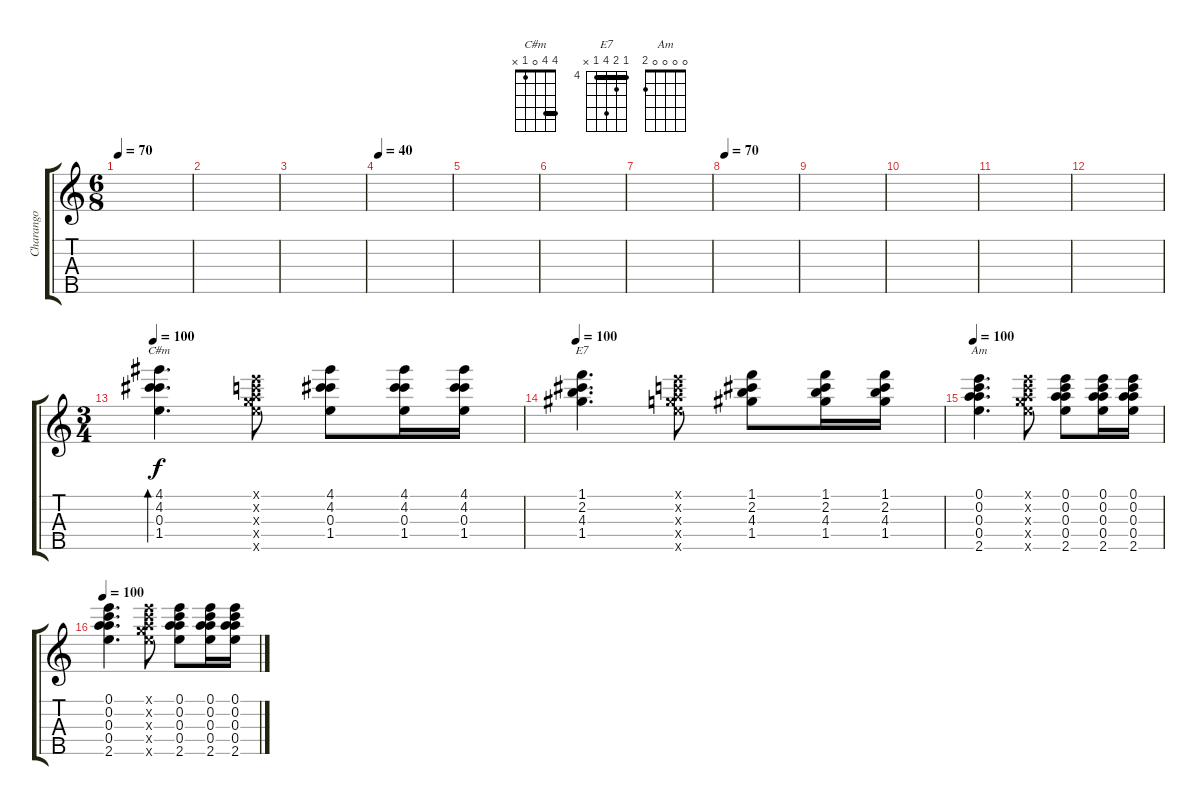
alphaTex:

\track ("Charango" "Charango") {instrument acousticguitarnylon}
\staff {score tabs}
\tuning (E5 A4 E4 C5 G4) {hide}
\chord ("C#m" 4 4 0 1 x) {barre 4}
\chord ("E7" 4 5 7 4 x) {firstfret 4 barre 4}
\chord ("Am" 0 0 0 0 2)
\ts (6 8)
\tempo 70
\clef g2
\ks c
|
|
|
\tempo 40
|
|
|
|
\tempo 70
|
|
|
|
|
\ts (3 4)
\tempo 100
(4.1 4.2 0.3 1.4).4{d bd 60 ch "C#m" volume 5} (0.1{x} 0.2{x} 0.3{x} 0.4{x} 0.5{x}).8 (4.1 4.2 0.3 1.4).8 (4.1 4.2 0.3 1.4).16 (4.1 4.2 0.3 1.4).16 |
\tempo 100
(1.1 2.2 4.3 1.4).4{d ch "E7"} (0.1{x} 0.2{x} 0.3{x} 0.4{x} 0.5{x}).8 (1.1 2.2 4.3 1.4).8 (1.1 2.2 4.3 1.4).16 (1.1 2.2 4.3 1.4).16 |
\tempo 100
(0.1 0.2 0.3 0.4 2.5).4{d ch "Am"} (0.1{x} 0.2{x} 0.3{x} 0.4{x} 0.5{x}).8 (0.1 0.2 0.3 0.4 2.5).8 (0.1 0.2 0.3 0.4 2.5).16 (0.1 0.2 0.3 0.4 2.5).16 |
\tempo 100
(0.1 0.2 0.3 0.4 2.5).4{d} (0.1{x} 0.2{x} 0.3{x} 0.4{x} 0.5{x}).8 (0.1 0.2 0.3 0.4 2.5).8 (0.1 0.2 0.3 0.4 2.5).16 (0.1 0.2 0.3 0.4 2.5).16
